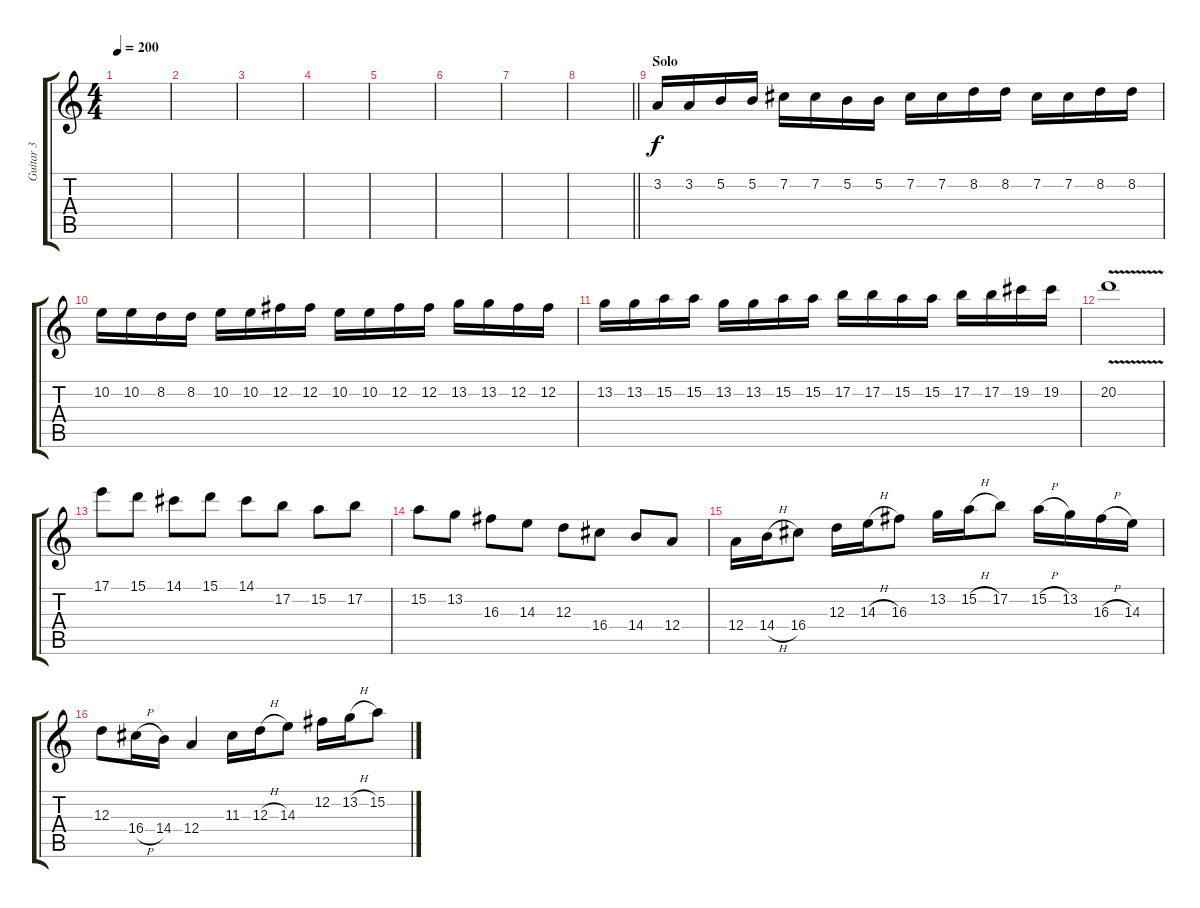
\track ("Guitar 3" "Guitar 3") {instrument distortionguitar}
\staff {score tabs}
\tuning (B3 Gb3 D3 A2 E2 B1) {hide}
\ts (4 4)
\tempo 200
\clef g2
\ks c
|
|
|
|
|
|
|
\barLineRight lightlight
|
\section ("" "Solo")
3.2.16 3.2.16 5.2.16 5.2.16 7.2.16 7.2.16 5.2.16 5.2.16 7.2.16 7.2.16 8.2.16 8.2.16 7.2.16 7.2.16 8.2.16 8.2.16 |
10.2.16 10.2.16 8.2.16 8.2.16 10.2.16 10.2.16 12.2.16 12.2.16 10.2.16 10.2.16 12.2.16 12.2.16 13.2.16 13.2.16 12.2.16 12.2.16 |
13.2.16 13.2.16 15.2.16 15.2.16 13.2.16 13.2.16 15.2.16 15.2.16 17.2.16 17.2.16 15.2.16 15.2.16 17.2.16 17.2.16 19.2.16 19.2.16 |
20.2{v}.1 |
17.1.8 15.1.8 14.1.8 15.1.8 14.1.8 17.2.8 15.2.8 17.2.8 |
15.2.8 13.2.8 16.3.8 14.3.8 12.3.8 16.4.8 14.4.8 12.4.8 |
12.4.16 14.4{h}.16 16.4.8 12.3.16 14.3{h}.16 16.3.8 13.2.16 15.2{h}.16 17.2.8 15.2{h}.16 13.2.16 16.3{h}.16 14.3.16 |
12.3.8 16.4{h}.16 14.4.16 12.4.4 11.3.16 12.3{h}.16 14.3.8 12.2.16 13.2{h}.16 15.2.8
